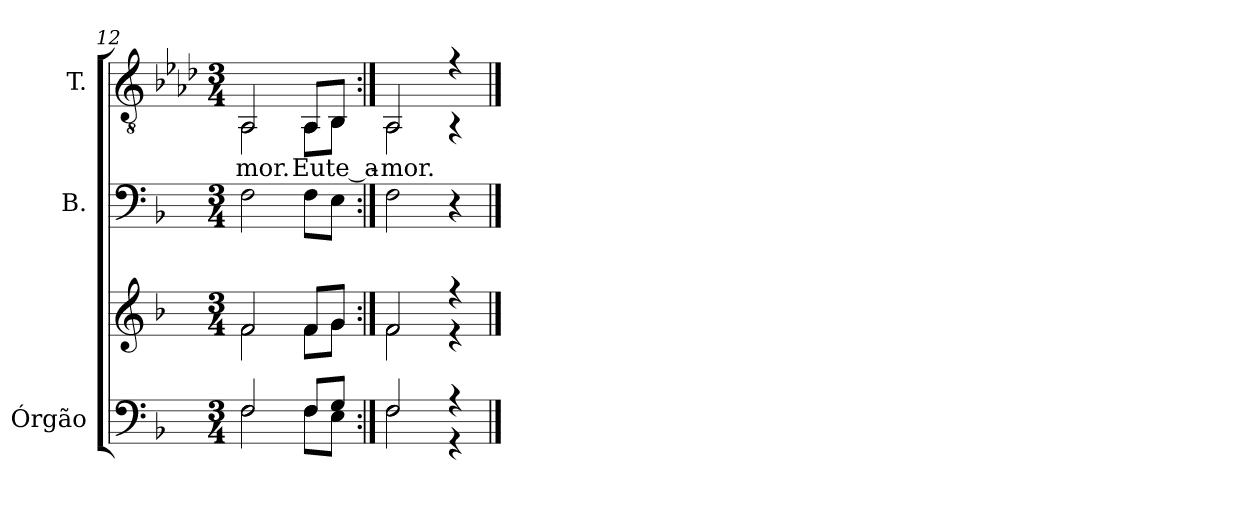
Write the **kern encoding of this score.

**kern	**kern	**kern	**kern	**text
*part3	*part3	*part2	*part1	*part1
*staff4	*staff3	*staff2	*staff1	*staff1
*I"Órgão	*	*I"B.	*I"T.	*
*I'Órg.	*	*	*	*
*clefF4	*clefG2	*clefF4	*clefGv2	*
*	*	*	*ITrd2c3	*
*k[b-]	*k[b-]	*k[b-]	*k[b-]	*
*F:	*F:	*F:	*F:	*
*M3/4	*M3/4	*M3/4	*M3/4	*
=12	=12	=12	=12	=12
*^	*^	*	*	*
!	!	!	!	!	!	!LO:LY:b:color=#000000
*	*	*	*	*	*^	*
2Fi/	2Fi\	2fi/	2fi\	2Fi\	2FFi/	2FFi\	-mor.
!	!	!	!	!	!	!	!LO:LY:b:color=#000000
8Fi/L	8Fi\L	8fi/L	8fi\L	8Fi\L	8FFi/L	8FFi\L	Eu
!	!	!	!	!	!	!	!LO:LY:b:color=#000000
8Gi/J	8Ei\J	8gi/J	8gi\J	8Ei\J	8GGi/J	8GGi\J	te_a-
=13:|!	=13:|!	=13:|!	=13:|!	=13:|!	=13:|!	=13:|!	=13:|!
!	!	!	!	!	!	!	!LO:LY:b:color=#000000
2Fi/	2Fi\	2fi/	2fi\	2Fi\	2FFi/	2FFi\	-mor.
4r	4r	4r	4r	4r	4r	4r	.
*v	*v	*	*	*	*v	*v	*
*	*v	*v	*	*	*
==	==	==	==	==
*-	*-	*-	*-	*-
